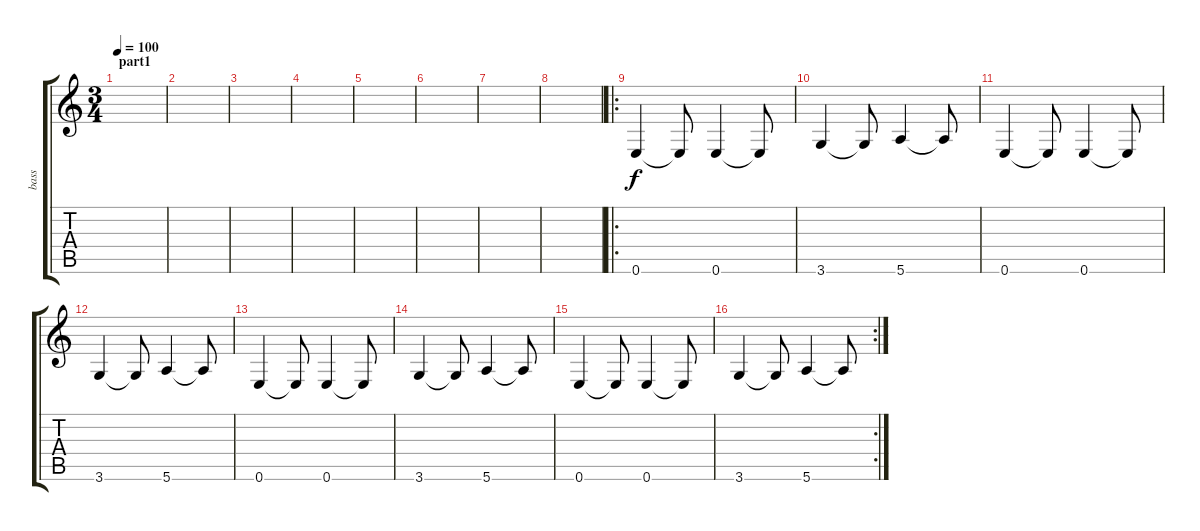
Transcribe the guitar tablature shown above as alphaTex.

\track ("bass" "bass") {instrument electricbassfinger}
\staff {score tabs}
\tuning (E4 B3 G3 D3 A2 E2) {hide}
\ts (3 4)
\section ("" "part1")
\tempo 100
\clef g2
\ks c
|
|
|
|
|
|
|
|
\ro
0.6.4 0.6{t}.8 0.6.4 0.6{t}.8 |
3.6.4 3.6{t}.8 5.6.4 5.6{t}.8 |
0.6.4 0.6{t}.8 0.6.4 0.6{t}.8 |
3.6.4 3.6{t}.8 5.6.4 5.6{t}.8 |
0.6.4 0.6{t}.8 0.6.4 0.6{t}.8 |
3.6.4 3.6{t}.8 5.6.4 5.6{t}.8 |
0.6.4 0.6{t}.8 0.6.4 0.6{t}.8 |
\rc 2
3.6.4 3.6{t}.8 5.6.4 5.6{t}.8
